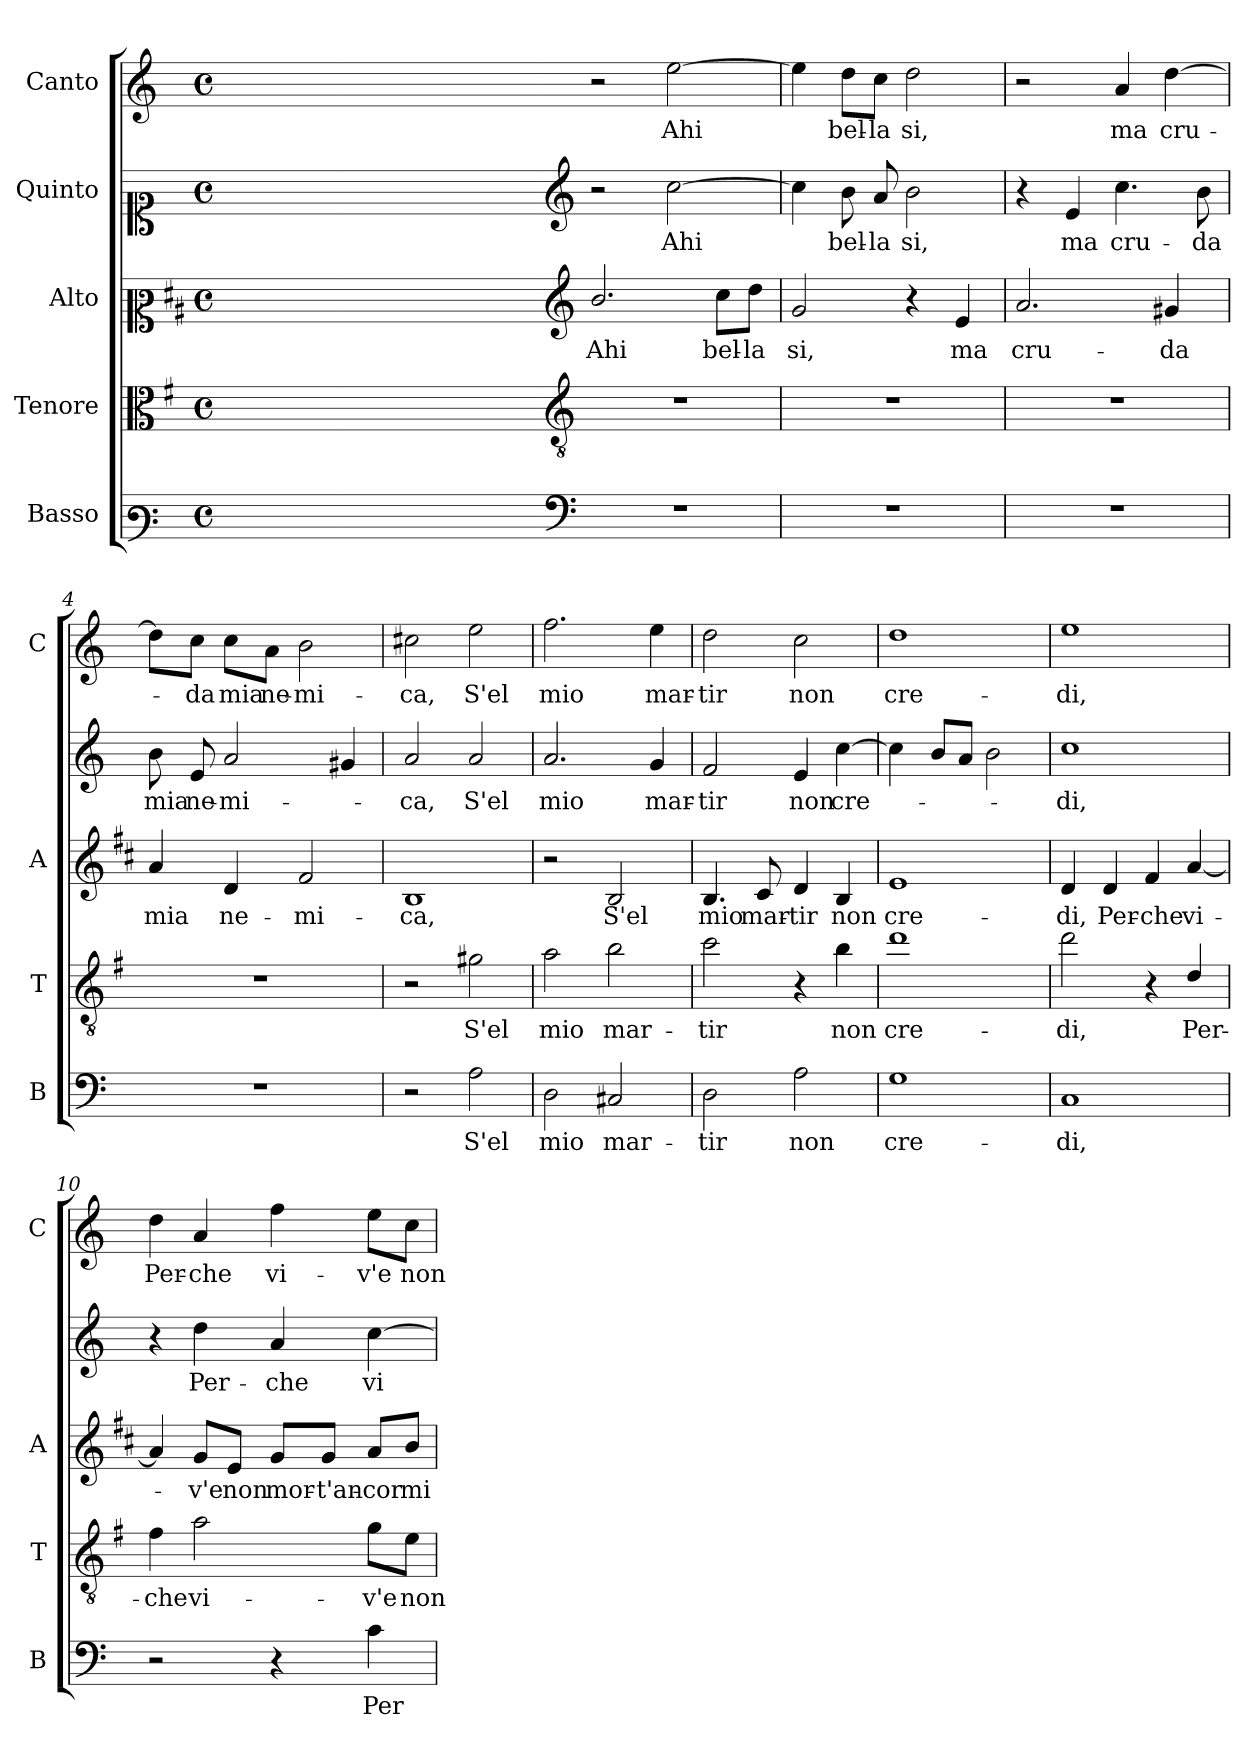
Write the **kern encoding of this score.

**kern	**text	**kern	**text	**kern	**text	**kern	**text	**kern	**text
*part5	*part5	*part4	*part4	*part3	*part3	*part2	*part2	*part1	*part1
*staff5	*staff5	*staff4	*staff4	*staff3	*staff3	*staff2	*staff2	*staff1	*staff1
*I"Basso	*	*I"Tenore	*	*I"Alto	*	*I"Quinto	*	*I"Canto	*
*I'B	*	*I'T	*	*I'A	*	*	*	*I'C	*
*clefF3	*	*clefC3	*	*clefC2	*	*clefC1	*	*clefG2	*
*	*	*ITrd4c7	*	*ITrd1c2	*	*	*	*	*
*k[]	*	*k[]	*	*k[]	*	*k[]	*	*k[]	*
*C:	*	*C:	*	*C:	*	*C:	*	*C:	*
*M4/4	*	*M4/4	*	*M4/4	*	*M4/4	*	*M4/4	*
*met(c)	*	*met(c)	*	*met(c)	*	*met(c)	*	*met(c)	*
=	=	=	=	=	=	=	=	=	=
1ryy	.	1ryy	.	1ryy	.	1ryy	.	1ryy	.
=1X-	=1X-	=1X-	=1X-	=1X-	=1X-	=1X-	=1X-	=1X-	=1X-
4ryy	.	4ryy	.	4ryy	.	4ryy	.	4ryy	.
4ryy	.	4ryy	.	4ryy	.	4ryy	.	4ryy	.
4ryy	.	4ryy	.	4ryy	.	4ryy	.	4ryy	.
4ryy	.	4ryy	.	4ryy	.	4ryy	.	4ryy	.
=1-	=1-	=1-	=1-	=1-	=1-	=1-	=1-	=1-	=1-
*clefF4	*	*clefGv2	*	*clefG2	*	*clefG2	*	*	*
!	!	!	!	!	!LO:LY:b	!	!	!	!
1r	.	1r	.	2.a/	Ahi	2r	.	2r	.
!	!	!	!	!	!	!	!LO:LY:b	!	!LO:LY:b
.	.	.	.	.	.	[2cc\	Ahi	[2ee\	Ahi
!	!	!	!	!	!LO:LY:b	!	!	!	!
.	.	.	.	8b\L	bel-	.	.	.	.
!	!	!	!	!	!LO:LY:b	!	!	!	!
.	.	.	.	8cc\J	-la	.	.	.	.
=2	=2	=2	=2	=2	=2	=2	=2	=2	=2
!	!	!	!	!	!LO:LY:b	!	!	!	!
1r	.	1r	.	2f/	si,	4cc\]	.	4ee\]	.
!	!	!	!	!	!	!	!LO:LY:b	!	!LO:LY:b
.	.	.	.	.	.	8b\	bel-	8dd\L	bel-
!	!	!	!	!	!	!	!LO:LY:b	!	!LO:LY:b
.	.	.	.	.	.	8a/	-la	8cc\J	-la
!	!	!	!	!	!	!	!LO:LY:b	!	!LO:LY:b
.	.	.	.	4r	.	2b\	si,	2dd\	si,
!	!	!	!	!	!LO:LY:b	!	!	!	!
.	.	.	.	4d/	ma	.	.	.	.
=3	=3	=3	=3	=3	=3	=3	=3	=3	=3
!	!	!	!	!	!LO:LY:b	!	!	!	!
1r	.	1r	.	2.g/	cru-	4r	.	2r	.
!	!	!	!	!	!	!	!LO:LY:b	!	!
.	.	.	.	.	.	4e/	ma	.	.
!	!	!	!	!	!	!	!LO:LY:b	!	!LO:LY:b
.	.	.	.	.	.	4.cc\	cru-	4a/	ma
!	!	!	!	!	!LO:LY:b	!	!	!	!LO:LY:b
.	.	.	.	4f#X/	-da	.	.	[4dd\	cru-
!	!	!	!	!	!	!	!LO:LY:b	!	!
.	.	.	.	.	.	8b\	-da	.	.
=4	=4	=4	=4	=4	=4	=4	=4	=4	=4
!	!	!	!	!	!LO:LY:b	!	!LO:LY:b	!	!
1r	.	1r	.	4g/	mia	8b\	mia	8dd\L]	.
!	!	!	!	!	!	!	!LO:LY:b	!	!LO:LY:b
.	.	.	.	.	.	8e/	ne-	8cc\J	-da
!	!	!	!	!	!LO:LY:b	!	!LO:LY:b	!	!LO:LY:b
.	.	.	.	4c/	ne-	2a/	-mi-	8cc\L	mia
!	!	!	!	!	!	!	!	!	!LO:LY:b
.	.	.	.	.	.	.	.	8a\J	ne-
!	!	!	!	!	!LO:LY:b	!	!	!	!LO:LY:b
.	.	.	.	2e/	-mi-	.	.	2b\	-mi-
.	.	.	.	.	.	4g#X/	.	.	.
=5	=5	=5	=5	=5	=5	=5	=5	=5	=5
!	!	!	!	!	!LO:LY:b	!	!LO:LY:b	!	!LO:LY:b
2r	.	2r	.	1A	-ca,	2a/	-ca,	2cc#X\	-ca,
!	!LO:LY:b	!	!LO:LY:b	!	!	!	!LO:LY:b	!	!LO:LY:b
2A\	S'el	2c#X\	S'el	.	.	2a/	S'el	2ee\	S'el
=6	=6	=6	=6	=6	=6	=6	=6	=6	=6
!	!LO:LY:b	!	!LO:LY:b	!	!	!	!LO:LY:b	!	!LO:LY:b
2D\	mio	2d\	mio	2r	.	2.a/	mio	2.ff\	mio
!	!LO:LY:b	!	!LO:LY:b	!	!LO:LY:b	!	!	!	!
2C#X/	mar-	2e\	mar-	2A/	S'el	.	.	.	.
!	!	!	!	!	!	!	!LO:LY:b	!	!LO:LY:b
.	.	.	.	.	.	4g/	mar-	4ee\	mar-
!!LO:LB:g=z
=7	=7	=7	=7	=7	=7	=7	=7	=7	=7
!	!LO:LY:b	!	!LO:LY:b	!	!LO:LY:b	!	!LO:LY:b	!	!LO:LY:b
2D\	-tir	2f\	-tir	4.A/	mio	2f/	-tir	2dd\	-tir
!	!	!	!	!	!LO:LY:b	!	!	!	!
.	.	.	.	8B/	mar-	.	.	.	.
!	!LO:LY:b	!	!	!	!LO:LY:b	!	!LO:LY:b	!	!LO:LY:b
2A\	non	4r	.	4c/	-tir	4e/	non	2cc\	non
!	!	!	!LO:LY:b	!	!LO:LY:b	!	!LO:LY:b	!	!
.	.	4e\	non	4A/	non	[4cc\	cre-	.	.
=8	=8	=8	=8	=8	=8	=8	=8	=8	=8
!	!LO:LY:b	!	!LO:LY:b	!	!LO:LY:b	!	!	!	!LO:LY:b
1G	cre-	1g	cre-	1d	cre-	4cc\]	.	1dd	cre-
.	.	.	.	.	.	8b/L	.	.	.
.	.	.	.	.	.	8a/J	.	.	.
.	.	.	.	.	.	2b\	.	.	.
=9	=9	=9	=9	=9	=9	=9	=9	=9	=9
!	!LO:LY:b	!	!LO:LY:b	!	!LO:LY:b	!	!LO:LY:b	!	!LO:LY:b
1C	-di,	2g\	-di,	4c/	-di,	1cc	-di,	1ee	-di,
!	!	!	!	!	!LO:LY:b	!	!	!	!
.	.	.	.	4c/	Per-	.	.	.	.
!	!	!	!	!	!LO:LY:b	!	!	!	!
.	.	4r	.	4e/	-che	.	.	.	.
!	!	!	!LO:LY:b	!	!LO:LY:b	!	!	!	!
.	.	4G/	Per-	[4g/	vi-	.	.	.	.
=10	=10	=10	=10	=10	=10	=10	=10	=10	=10
!	!	!	!LO:LY:b	!	!	!	!	!	!LO:LY:b
2r	.	4B\	-che	4g/]	.	4r	.	4dd\	Per-
!	!	!	!LO:LY:b	!	!LO:LY:b	!	!LO:LY:b	!	!LO:LY:b
.	.	2d\	vi-	8f/L	-v'e	4dd\	Per-	4a/	-che
!	!	!	!	!	!LO:LY:b	!	!	!	!
.	.	.	.	8d/J	non	.	.	.	.
!	!	!	!	!	!LO:LY:b	!	!LO:LY:b	!	!LO:LY:b
4r	.	.	.	8f/L	mor-	4a/	-che	4ff\	vi-
!	!	!	!	!	!LO:LY:b	!	!	!	!
.	.	.	.	8f/J	-t'an-	.	.	.	.
!	!LO:LY:b	!	!LO:LY:b	!	!LO:LY:b	!	!LO:LY:b	!	!LO:LY:b
4c\	Per-	8c\L	-v'e	8g/L	-cor	[4cc\	vi-	8ee\L	-v'e
!	!	!	!LO:LY:b	!	!LO:LY:b	!	!	!	!LO:LY:b
.	.	8A\J	non	8a/J	mi	.	.	8cc\J	non
=	=	=	=	=	=	=	=	=	=
*-	*-	*-	*-	*-	*-	*-	*-	*-	*-
